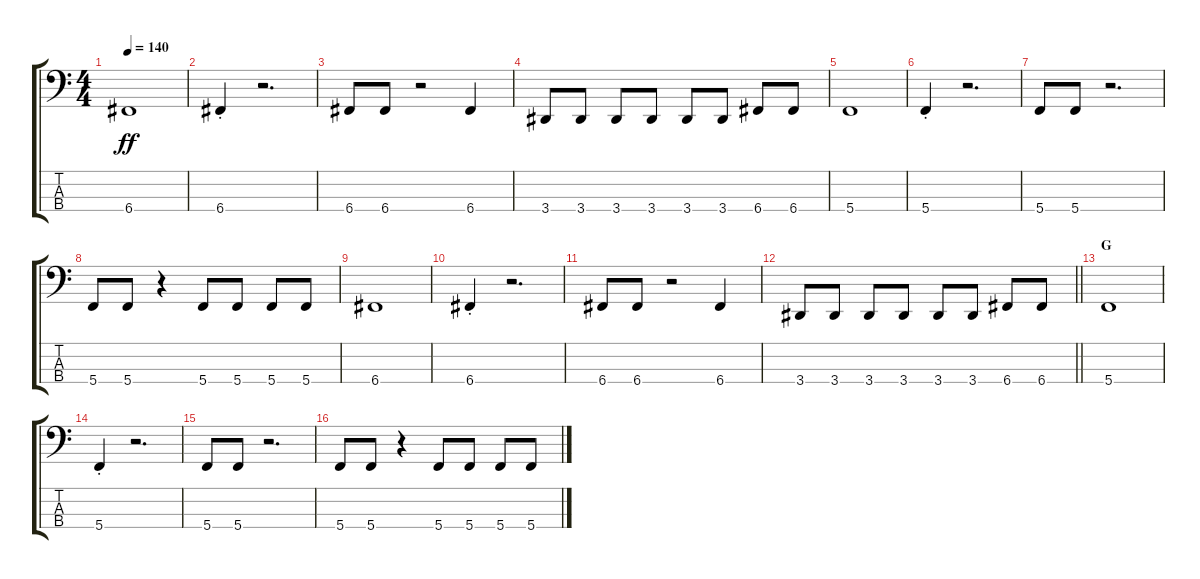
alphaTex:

\track "" {instrument electricbassfinger}
\staff {score tabs}
\tuning (Eb2 Bb1 F1 C1) {hide}
\ts (4 4)
\tempo 140
\clef f4
\ks c
6.4.1{dy ff} |
6.4{st}.4 r.2{d} |
6.4.8 6.4.8 r.2 6.4.4 |
3.4.8 3.4.8 3.4.8 3.4.8 3.4.8 3.4.8 6.4.8 6.4.8 |
5.4.1 |
5.4{st}.4 r.2{d} |
5.4.8 5.4.8 r.2{d} |
5.4.8 5.4.8 r.4 5.4.8 5.4.8 5.4.8 5.4.8 |
6.4.1 |
6.4{st}.4 r.2{d} |
6.4.8 6.4.8 r.2 6.4.4 |
\barLineRight lightlight
3.4.8 3.4.8 3.4.8 3.4.8 3.4.8 3.4.8 6.4.8 6.4.8 |
\section ("" "G")
5.4.1 |
5.4{st}.4 r.2{d} |
5.4.8 5.4.8 r.2{d} |
5.4.8 5.4.8 r.4 5.4.8 5.4.8 5.4.8 5.4.8
